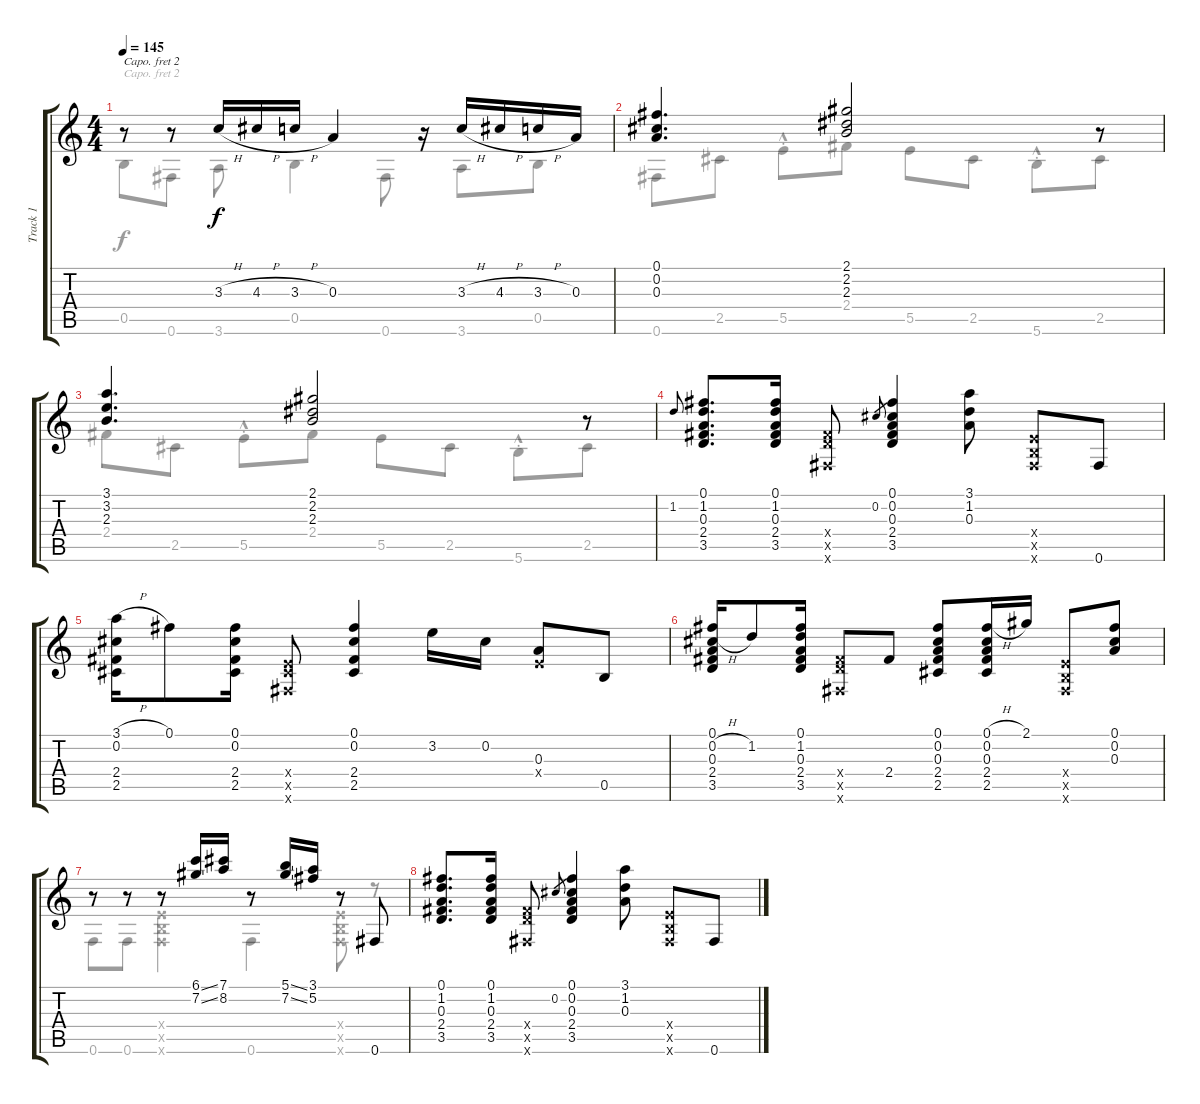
\track ("Track 1" "Track 1") {instrument acousticguitarnylon}
\staff {score tabs}
\capo 2
\tuning (E4 B3 G3 D3 A2 E2) {hide}
\voice
\ts (4 4)
\tempo 145
\clef g2
\ks c
r.8{dy f} r.8 3.3{h}.16 4.3{h}.16 3.3{h}.16 0.3.4 r.16 3.3{h}.16 4.3{h}.16 3.3{h}.16 0.3.16 |
(0.1 0.2 0.3).4{d} (2.1 2.2 2.3).2 r.8 |
(3.1 3.2 2.3).4{d} (2.1 2.2 2.3).2 r.8 |
1.2.8{gr onbeat} (0.1 1.2 0.3 2.4 3.5).8{d} (0.1 1.2 0.3 2.4 3.5).16 (2.4{x} 3.5{x} 0.6{x}).8 0.2.8{gr} (0.1 0.2 0.3 2.4 3.5).4 (3.1 1.2 0.3).8 (0.4{x} 0.5{x} 0.6{x}).8 0.6.8 |
(3.1{h} 0.2 2.4 2.5).16 0.1.8 (0.1 0.2 2.4 2.5).16 (0.4{x} 2.5{x} 0.6{x}).8 (0.1 0.2 2.4 2.5).4 3.2.16 0.2.16 (0.3 0.4{x}).8 0.5.8 |
(0.1 0.2{h} 0.3 2.4 3.5).16 1.2.8 (0.1 1.2 0.3 2.4 3.5).16 (2.4{x} 3.5{x} 0.6{x}).8 2.4.8 (0.1 0.2 0.3 2.4 2.5).8 (0.1{h} 0.2 0.3 2.4 2.5).16 2.1.16 (0.4{x} 0.5{x} 0.6{x}).8 (0.1 0.2 0.3).8 |
r.8 r.8 r.8 (6.1{ss} 7.2{ss}).16 (7.1 8.2).16 r.8 (5.1{ss} 7.2{ss}).16 (3.1 5.2).16 r.8 0.6.8 |
(0.1 1.2 0.3 2.4 3.5).8{d} (0.1 1.2 0.3 2.4 3.5).16 (2.4{x} 3.5{x} 0.6{x}).8 0.2.8{gr} (0.1 0.2 0.3 2.4 3.5).4 (3.1 1.2 0.3).8 (0.4{x} 0.5{x} 0.6{x}).8 0.6.8
\voice
\clef g2
\ottava regular
\simile none
\ks c
0.5.8{dy f} 0.6.8 3.6.8 0.5.4 0.6.8 3.6.8 0.5.8 |
0.6.8 2.5.8 5.5{hac st}.8 2.4.8 5.5.8 2.5.8 5.6{hac st}.8 2.5.8 |
2.4.8 2.5.8 5.5{hac st}.8 2.4.8 5.5.8 2.5.8 5.6{hac st}.8 2.5.8 |
|
|
|
0.6.8 0.6.8 (0.4{x} 0.5{x} 0.6{x}).4 0.6.4 (0.4{x} 0.5{x} 0.6{x}).8 r.8 |
